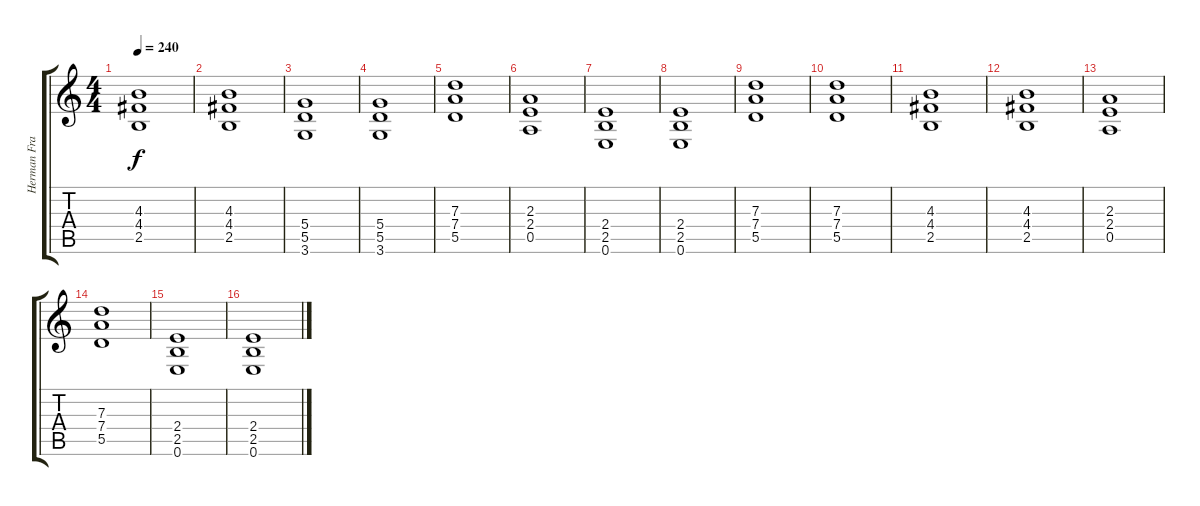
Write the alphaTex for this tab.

\track ("Herman Frank" "Herman Fra") {instrument distortionguitar}
\staff {score tabs}
\tuning (E4 B3 G3 D3 A2 E2) {hide}
\ts (4 4)
\tempo 240
\clef g2
\ks c
(4.3 4.4 2.5).1{dy f} |
(4.3 4.4 2.5).1 |
(5.4 5.5 3.6).1 |
(5.4 5.5 3.6).1 |
(7.3 7.4 5.5).1 |
(2.3 2.4 0.5).1 |
(2.4 2.5 0.6).1 |
(2.4 2.5 0.6).1 |
(7.3 7.4 5.5).1 |
(7.3 7.4 5.5).1 |
(4.3 4.4 2.5).1 |
(4.3 4.4 2.5).1 |
(2.3 2.4 0.5).1 |
(7.3 7.4 5.5).1 |
(2.4 2.5 0.6).1 |
(2.4 2.5 0.6).1
